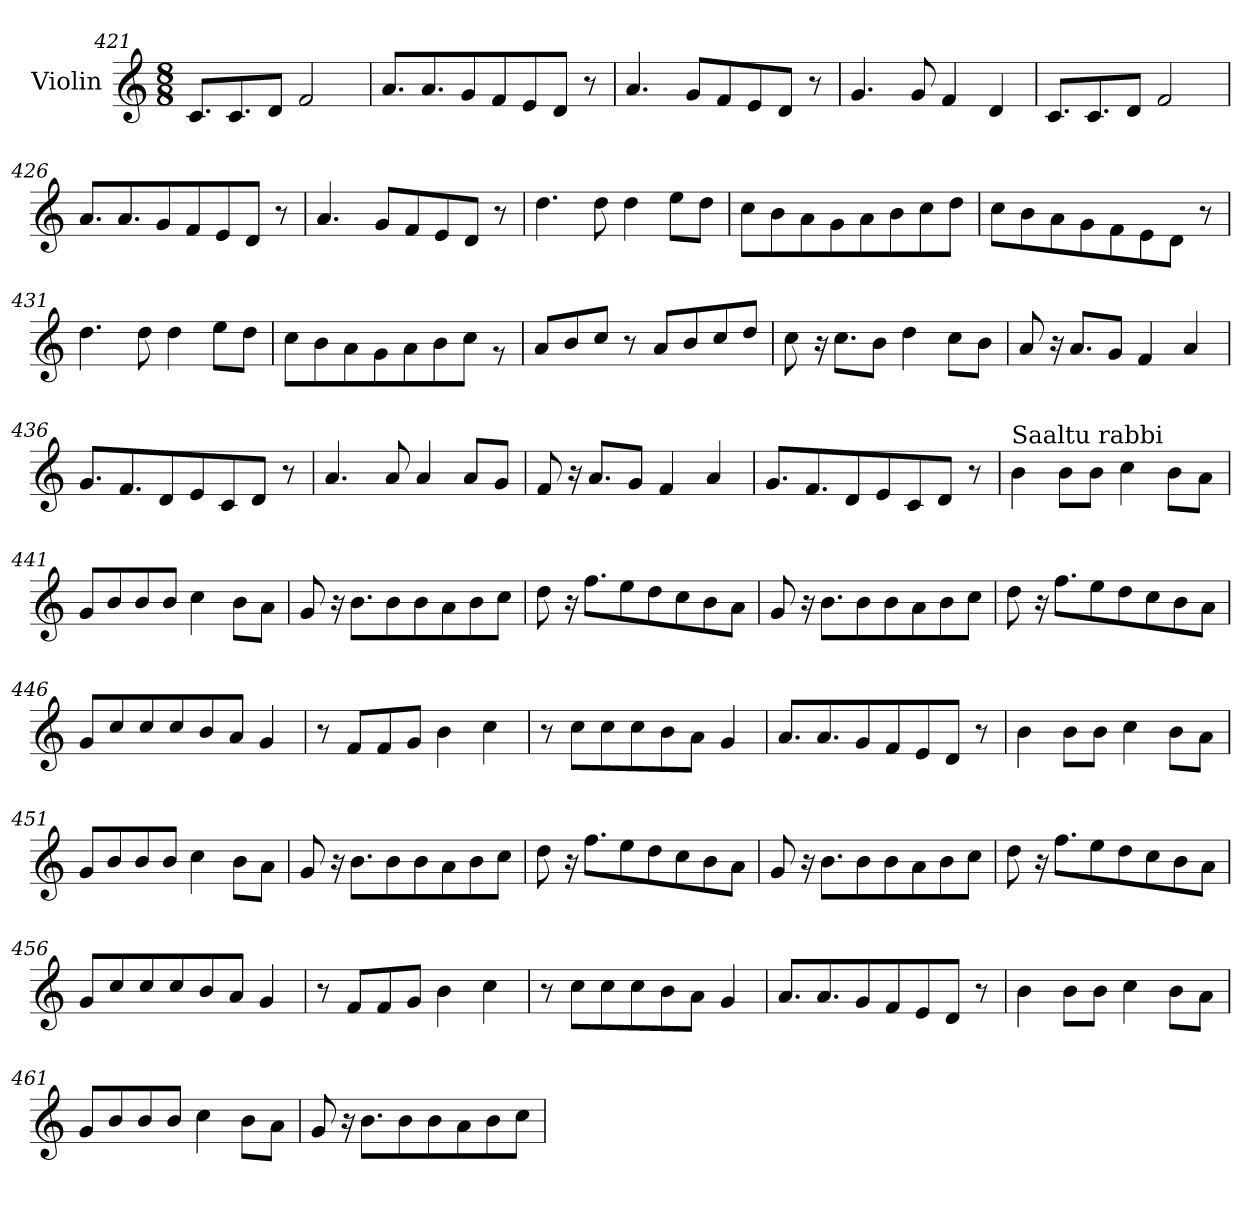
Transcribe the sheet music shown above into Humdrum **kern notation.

**kern
*part1
*staff1
*I"Violin
*clefG2
*k[]
*M8/8
=421
8.c/L
8.c/
8d/J
2f/
=422
8.a/L
8.a/
8g/
8f/
8e/
8d/J
8r
=423
4.a/
8g/L
8f/
8e/
8d/J
8r
!!LO:PB:g=z
=424
4.g/
8g/
4f/
4d/
=425
8.c/L
8.c/
8d/J
2f/
=426
8.a/L
8.a/
8g/
8f/
8e/
8d/J
8r
=427
4.a/
8g/L
8f/
8e/
8d/J
8r
=428
4.dd\
8dd\
4dd\
8ee\L
8dd\J
!!LO:LB:g=z
=429
8cc\L
8b\
8a\
8g\
8a\
8b\
8cc\
8dd\J
=430
8cc\L
8b\
8a\
8g\
8f\
8e\
8d\J
8r
=431
4.dd\
8dd\
4dd\
8ee\L
8dd\J
=432
8cc\L
8b\
8a\
8g\
8a\
8b\
8cc\J
8rg
!!LO:LB:g=z
=433
8a/L
8b/
8cc/J
8r
8a/L
8b/
8cc/
8dd/J
=434
8cc\
16r
8.cc\L
8b\J
4dd\
8cc\L
8b\J
=435
8a/
16r
8.a/L
8g/J
4f/
4a/
=436
8.g/L
8.f/
8d/
8e/
8c/
8d/J
8r
!!LO:LB:g=z
=437
4.a/
8a/
4a/
8a/L
8g/J
=438
8f/
16r
8.a/L
8g/J
4f/
4a/
=439
8.g/L
8.f/
8d/
8e/
8c/
8d/J
8r
=440
*MM100
!LO:TX:a:t=Saaltu rabbi
4b\
8b\L
8b\J
4cc\
8b\L
8a\J
=441
8g/L
8b/
8b/
8b/J
4cc\
8b\L
8a\J
!!LO:LB:g=z
=442
8g/
16r
8.b\L
8b\
8b\
8a\
8b\
8cc\J
=443
8dd\
16r
8.ff\L
8ee\
8dd\
8cc\
8b\
8a\J
=444
8g/
16r
8.b\L
8b\
8b\
8a\
8b\
8cc\J
=445
8dd\
16r
8.ff\L
8ee\
8dd\
8cc\
8b\
8a\J
!!LO:LB:g=z
=446
8g/L
8cc/
8cc/
8cc/
8b/
8a/J
4g/
=447
8r
8f/L
8f/
8g/J
4b\
4cc\
=448
8r
8cc\L
8cc\
8cc\
8b\
8a\J
4g/
=449
8.a/L
8.a/
8g/
8f/
8e/
8d/J
8r
=450
4b\
8b\L
8b\J
4cc\
8b\L
8a\J
!!LO:LB:g=z
=451
8g/L
8b/
8b/
8b/J
4cc\
8b\L
8a\J
=452
8g/
16r
8.b\L
8b\
8b\
8a\
8b\
8cc\J
=453
8dd\
16r
8.ff\L
8ee\
8dd\
8cc\
8b\
8a\J
=454
8g/
16r
8.b\L
8b\
8b\
8a\
8b\
8cc\J
!!LO:LB:g=z
=455
8dd\
16r
8.ff\L
8ee\
8dd\
8cc\
8b\
8a\J
=456
8g/L
8cc/
8cc/
8cc/
8b/
8a/J
4g/
=457
8r
8f/L
8f/
8g/J
4b\
4cc\
=458
8r
8cc\L
8cc\
8cc\
8b\
8a\J
4g/
!!LO:PB:g=z
=459
8.a/L
8.a/
8g/
8f/
8e/
8d/J
8r
=460
4b\
8b\L
8b\J
4cc\
8b\L
8a\J
=461
8g/L
8b/
8b/
8b/J
4cc\
8b\L
8a\J
=462
8g/
16r
8.b\L
8b\
8b\
8a\
8b\
8cc\J
=
*-
